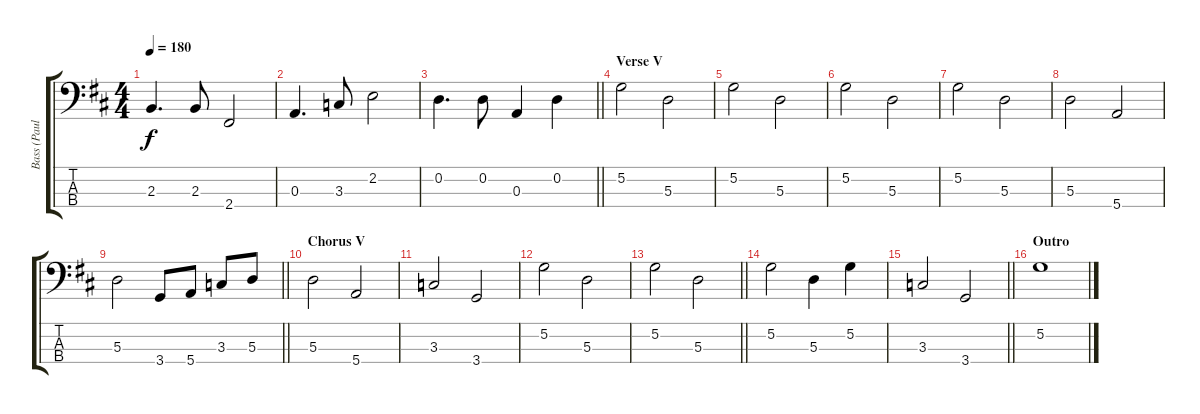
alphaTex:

\track ("Bass (Paul)" "Bass (Paul") {instrument electricbassfinger}
\staff {score tabs}
\tuning (G2 D2 A1 E1) {hide}
\ts (4 4)
\tempo 180
\clef f4
\ks d
2.3.4{d dy f} 2.3.8 2.4.2 |
0.3.4{d} 3.3.8 2.2.2 |
\barLineRight lightlight
0.2.4{d} 0.2.8 0.3.4 0.2.4 |
\section ("" "Verse V")
5.2.2 5.3.2 |
5.2.2 5.3.2 |
5.2.2 5.3.2 |
5.2.2 5.3.2 |
5.3.2 5.4.2 |
\barLineRight lightlight
5.3.2 3.4.8 5.4.8 3.3.8 5.3.8 |
\section ("" "Chorus V")
5.3.2 5.4.2 |
3.3.2 3.4.2 |
5.2.2 5.3.2 |
\barLineRight lightlight
5.2.2 5.3.2 |
5.2.2 5.3.4 5.2.4 |
\barLineRight lightlight
3.3.2 3.4.2 |
\section ("" "Outro")
5.2.1
